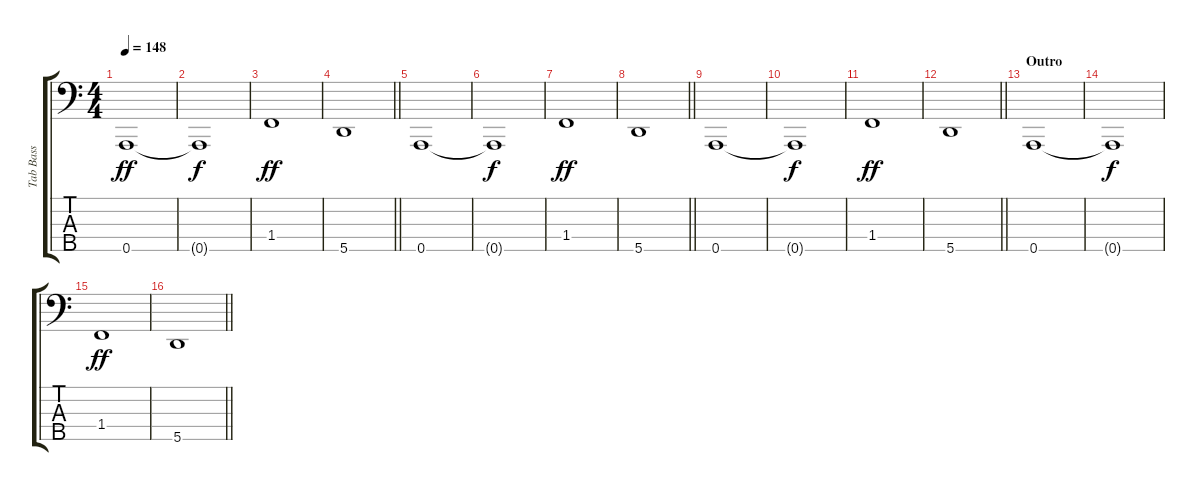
\track ("Tab Bass" "Tab Bass") {instrument electricbasspick}
\staff {score tabs}
\tuning (G2 D2 A1 E1 A0) {hide}
\ts (4 4)
\tempo 148
\clef f4
\ks c
0.5.1{dy ff} |
0.5{t}.1{dy f} |
1.4.1{dy ff} |
\barLineRight lightlight
5.5.1 |
0.5.1 |
0.5{t}.1{dy f} |
1.4.1{dy ff} |
\barLineRight lightlight
5.5.1 |
0.5.1 |
0.5{t}.1{dy f} |
1.4.1{dy ff} |
\barLineRight lightlight
5.5.1 |
\section ("" "Outro")
0.5.1 |
0.5{t}.1{dy f} |
1.4.1{dy ff} |
\barLineRight lightlight
5.5.1
